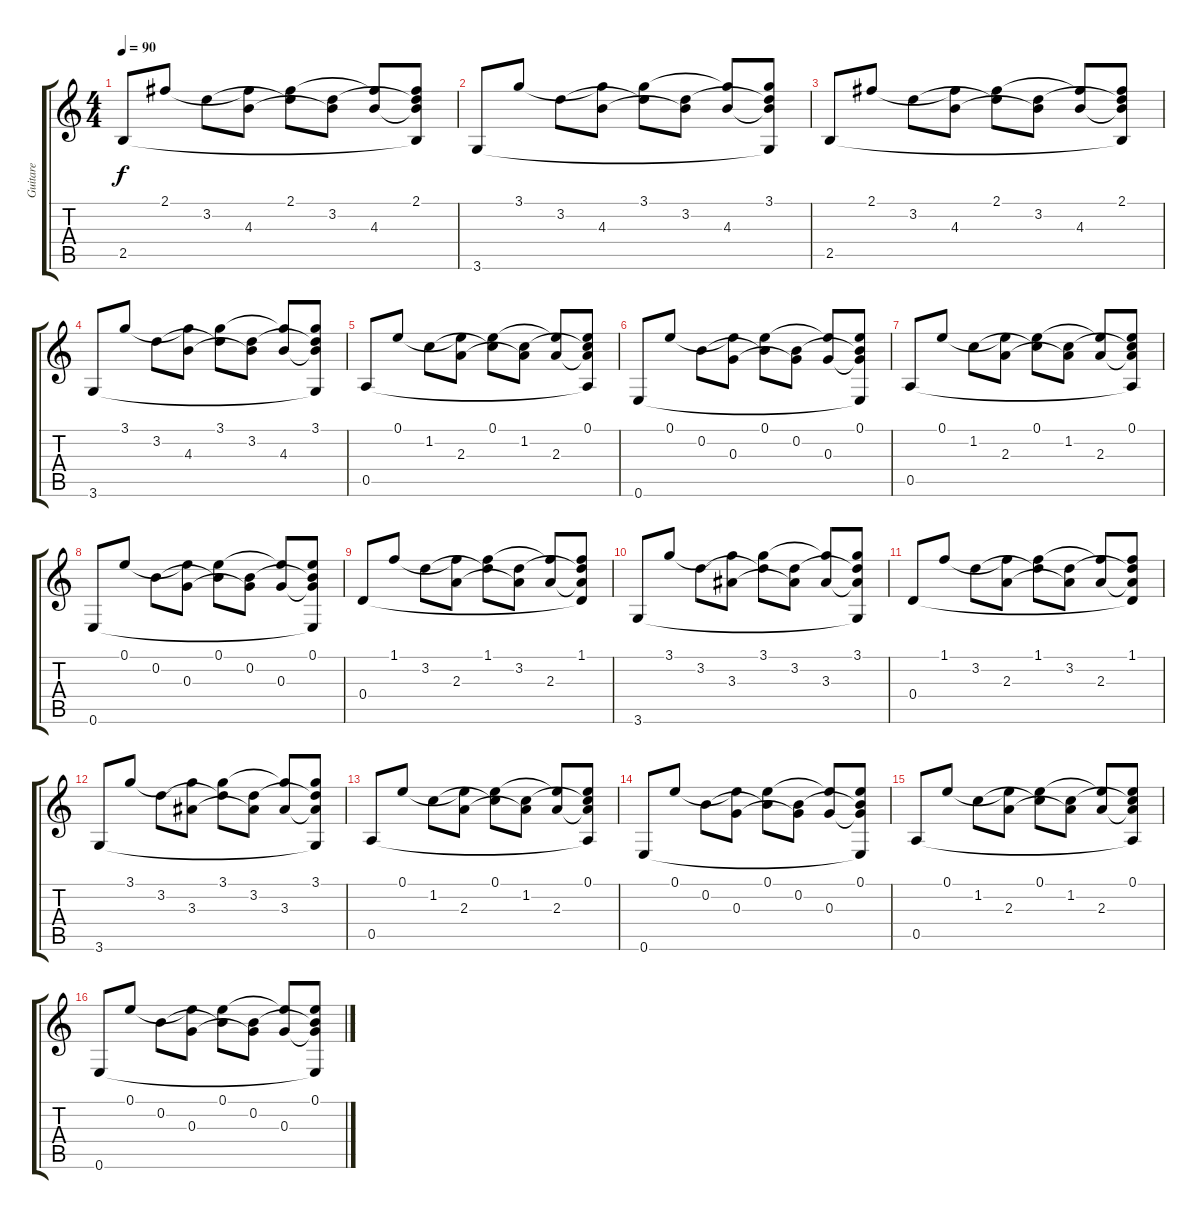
\track ("Guitare" "Guitare") {instrument acousticguitarsteel}
\staff {score tabs}
\tuning (E4 B3 G3 D3 A2 E2) {hide}
\ts (4 4)
\tempo 90
\clef g2
\ks c
2.5.8{dy f} 2.1.8 3.2.8 (2.1{t} 4.3).8 (2.1 3.2{t}).8 (3.2 4.3{t}).8 (2.1{t} 4.3).8 (2.1 3.2{t} 4.3{t} 2.5{t}).8 |
3.6.8 3.1.8 3.2.8 (3.1{t} 4.3).8 (3.1 3.2{t}).8 (3.2 4.3{t}).8 (3.1{t} 4.3).8 (3.1 3.2{t} 4.3{t} 3.6{t}).8 |
2.5.8 2.1.8 3.2.8 (2.1{t} 4.3).8 (2.1 3.2{t}).8 (3.2 4.3{t}).8 (2.1{t} 4.3).8 (2.1 3.2{t} 4.3{t} 2.5{t}).8 |
3.6.8 3.1.8 3.2.8 (3.1{t} 4.3).8 (3.1 3.2{t}).8 (3.2 4.3{t}).8 (3.1{t} 4.3).8 (3.1 3.2{t} 4.3{t} 3.6{t}).8 |
0.5.8 0.1.8 1.2.8 (0.1{t} 2.3).8 (0.1 1.2{t}).8 (1.2 2.3{t}).8 (0.1{t} 2.3).8 (0.1 1.2{t} 2.3{t} 0.5{t}).8 |
0.6.8 0.1.8 0.2.8 (0.1{t} 0.3).8 (0.1 0.2{t}).8 (0.2 0.3{t}).8 (0.1{t} 0.3).8 (0.1 0.2{t} 0.3{t} 0.6{t}).8 |
0.5.8 0.1.8 1.2.8 (0.1{t} 2.3).8 (0.1 1.2{t}).8 (1.2 2.3{t}).8 (0.1{t} 2.3).8 (0.1 1.2{t} 2.3{t} 0.5{t}).8 |
0.6.8 0.1.8 0.2.8 (0.1{t} 0.3).8 (0.1 0.2{t}).8 (0.2 0.3{t}).8 (0.1{t} 0.3).8 (0.1 0.2{t} 0.3{t} 0.6{t}).8 |
0.4.8 1.1.8 3.2.8 (1.1{t} 2.3).8 (1.1 3.2{t}).8 (3.2 2.3{t}).8 (1.1{t} 2.3).8 (1.1 3.2{t} 2.3{t} 0.4{t}).8 |
3.6.8 3.1.8 3.2.8 (3.1{t} 3.3).8 (3.1 3.2{t}).8 (3.2 3.3{t}).8 (3.1{t} 3.3).8 (3.1 3.2{t} 3.3{t} 3.6{t}).8 |
0.4.8 1.1.8 3.2.8 (1.1{t} 2.3).8 (1.1 3.2{t}).8 (3.2 2.3{t}).8 (1.1{t} 2.3).8 (1.1 3.2{t} 2.3{t} 0.4{t}).8 |
3.6.8 3.1.8 3.2.8 (3.1{t} 3.3).8 (3.1 3.2{t}).8 (3.2 3.3{t}).8 (3.1{t} 3.3).8 (3.1 3.2{t} 3.3{t} 3.6{t}).8 |
0.5.8 0.1.8 1.2.8 (0.1{t} 2.3).8 (0.1 1.2{t}).8 (1.2 2.3{t}).8 (0.1{t} 2.3).8 (0.1 1.2{t} 2.3{t} 0.5{t}).8 |
0.6.8 0.1.8 0.2.8 (0.1{t} 0.3).8 (0.1 0.2{t}).8 (0.2 0.3{t}).8 (0.1{t} 0.3).8 (0.1 0.2{t} 0.3{t} 0.6{t}).8 |
0.5.8 0.1.8 1.2.8 (0.1{t} 2.3).8 (0.1 1.2{t}).8 (1.2 2.3{t}).8 (0.1{t} 2.3).8 (0.1 1.2{t} 2.3{t} 0.5{t}).8 |
0.6.8 0.1.8 0.2.8 (0.1{t} 0.3).8 (0.1 0.2{t}).8 (0.2 0.3{t}).8 (0.1{t} 0.3).8 (0.1 0.2{t} 0.3{t} 0.6{t}).8
